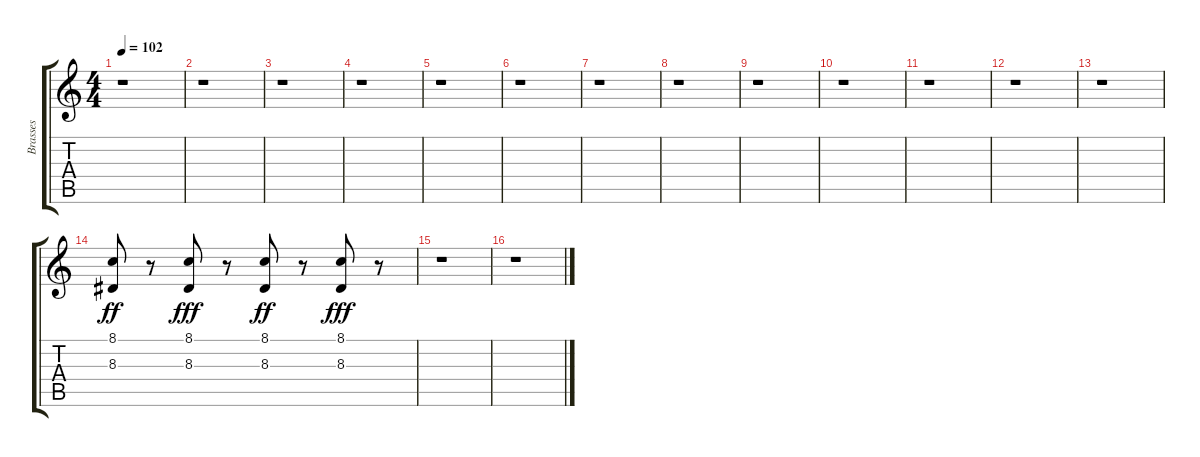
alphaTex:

\track ("Brasses" "Brasses") {instrument brasssection}
\staff {score tabs}
\tuning (E4 B3 G3 D3 A2 E2) {hide}
\ts (4 4)
\tempo 102
\clef g2
\ks c
r.1{dy fff} |
r.1 |
r.1 |
r.1 |
r.1 |
r.1 |
r.1 |
r.1 |
r.1 |
r.1 |
r.1 |
r.1 |
r.1 |
(8.1 8.3).8{dy ff} r.8 (8.1 8.3).8{dy fff} r.8 (8.1 8.3).8{dy ff} r.8 (8.1 8.3).8{dy fff} r.8 |
r.1 |
r.1
